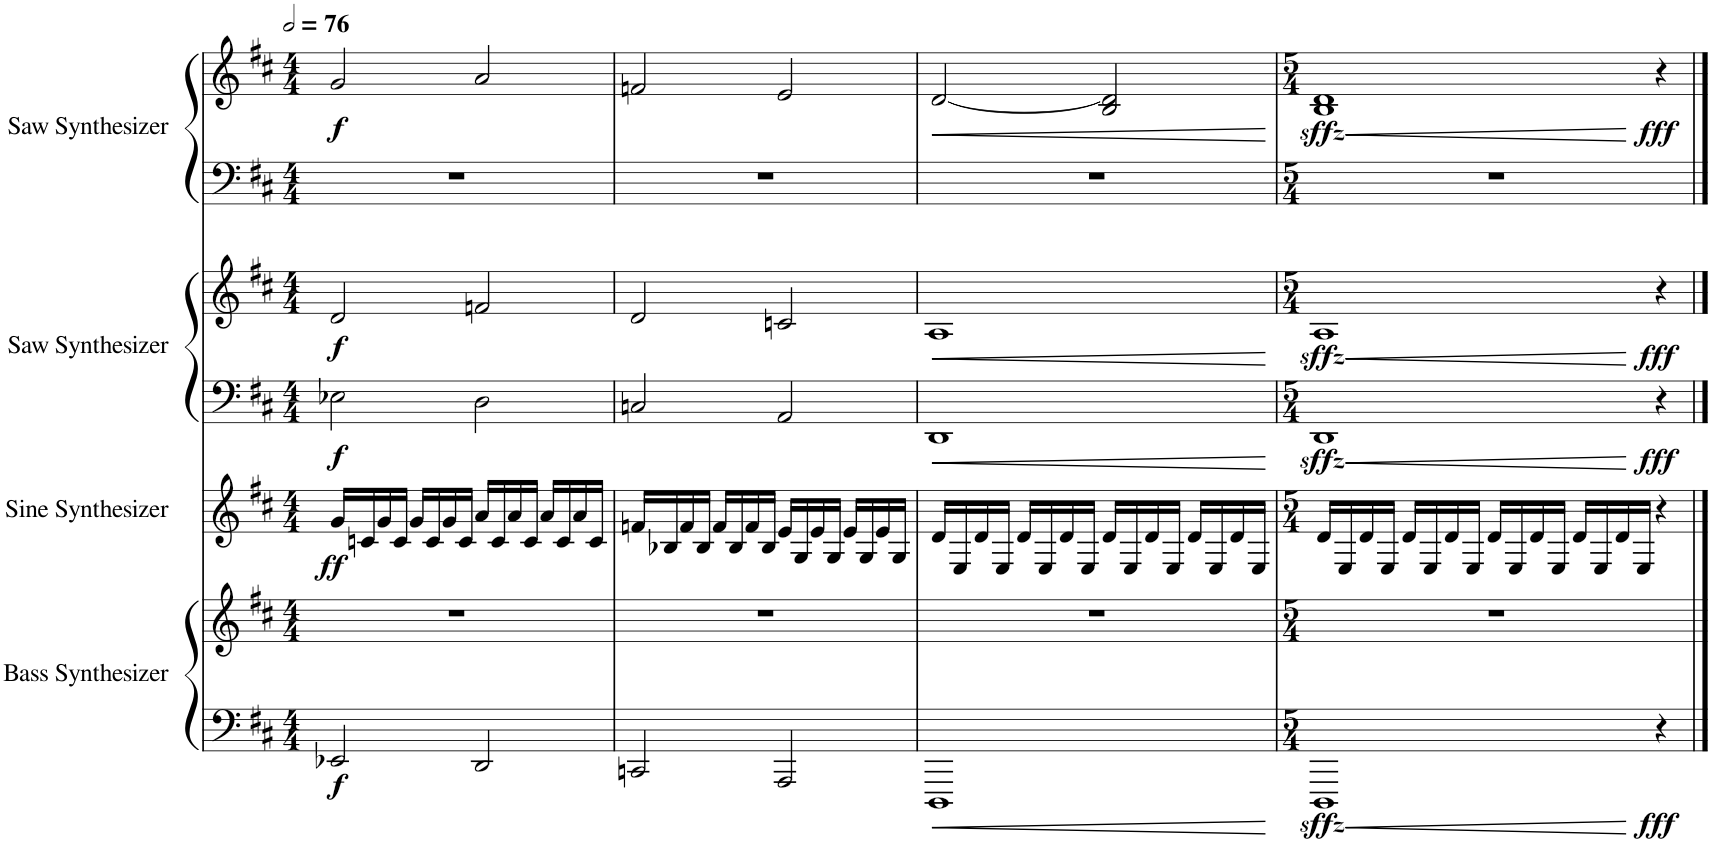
**kern	**kern	**dynam	**kern	**dynam	**kern	**kern	**dynam	**kern	**kern	**dynam
*part4	*part4	*part4	*part3	*part3	*part2	*part2	*part2	*part1	*part1	*part1
*staff7	*staff6	*staff6/7	*staff5	*staff5	*staff4	*staff3	*staff3/4	*staff2	*staff1	*staff1/2
*I"Bass Synthesizer	*	*	*I"Sine Synthesizer	*	*I"Saw Synthesizer	*	*	*I"Saw Synthesizer	*	*
*I'Synth.	*	*	*I'Synth.	*	*I'Synth.	*	*	*I'Synth.	*	*
*clefF4	*clefG2	*	*clefG2	*	*clefF4	*clefG2	*	*clefF4	*clefG2	*
*k[f#c#]	*k[f#c#]	*	*k[f#c#]	*	*k[f#c#]	*k[f#c#]	*	*k[f#c#]	*k[f#c#]	*
*M4/4	*M4/4	*	*M4/4	*	*M4/4	*M4/4	*	*M4/4	*M4/4	*
*MM152	*MM152	*	*MM152	*	*MM152	*MM152	*	*MM152	*MM152	*
=1	=1	=1	=1	=1	=1	=1	=1	=1	=1	=1
!	!	!LO:DY:b=2	!	!LO:DY:b	!	!	!LO:DY:b=2	!	!	!
!	!	!	!	!	!	!	!LO:DY:n=1:b	!	!	!LO:DY:b
2EE-X/	1r	f	16g/LL	ff	2E-X\	2d/	f f	1r	2g/	f
.	.	.	16cn/	.	.	.	.	.	.	.
.	.	.	16g/	.	.	.	.	.	.	.
.	.	.	16c/JJ	.	.	.	.	.	.	.
.	.	.	16g/LL	.	.	.	.	.	.	.
.	.	.	16c/	.	.	.	.	.	.	.
.	.	.	16g/	.	.	.	.	.	.	.
.	.	.	16c/JJ	.	.	.	.	.	.	.
2DD/	.	.	16a/LL	.	2D\	2fn/	.	.	2a/	.
.	.	.	16c/	.	.	.	.	.	.	.
.	.	.	16a/	.	.	.	.	.	.	.
.	.	.	16c/JJ	.	.	.	.	.	.	.
.	.	.	16a/LL	.	.	.	.	.	.	.
.	.	.	16c/	.	.	.	.	.	.	.
.	.	.	16a/	.	.	.	.	.	.	.
.	.	.	16c/JJ	.	.	.	.	.	.	.
=2	=2	=2	=2	=2	=2	=2	=2	=2	=2	=2
2CCn/	1r	.	16fn/LL	.	2Cn/	2d/	.	1r	2fn/	.
.	.	.	16B-X/	.	.	.	.	.	.	.
.	.	.	16f/	.	.	.	.	.	.	.
.	.	.	16B-/JJ	.	.	.	.	.	.	.
.	.	.	16f/LL	.	.	.	.	.	.	.
.	.	.	16B-/	.	.	.	.	.	.	.
.	.	.	16f/	.	.	.	.	.	.	.
.	.	.	16B-/JJ	.	.	.	.	.	.	.
2AAA/	.	.	16e/LL	.	2AA/	2cn/	.	.	2e/	.
.	.	.	16G/	.	.	.	.	.	.	.
.	.	.	16e/	.	.	.	.	.	.	.
.	.	.	16G/JJ	.	.	.	.	.	.	.
.	.	.	16e/LL	.	.	.	.	.	.	.
.	.	.	16G/	.	.	.	.	.	.	.
.	.	.	16e/	.	.	.	.	.	.	.
.	.	.	16G/JJ	.	.	.	.	.	.	.
=3	=3	=3	=3	=3	=3	=3	=3	=3	=3	=3
!	!	!	!	!	!	!	!LO:HP:b	!	!	!LO:HP:b
1DDD	1r	.	16d/LL	.	1DD	1A	<	1r	[2d/	<
.	.	.	16E/	.	.	.	.	.	.	.
.	.	.	16d/	.	.	.	.	.	.	.
.	.	.	16E/JJ	.	.	.	.	.	.	.
.	.	.	16d/LL	.	.	.	.	.	.	.
.	.	.	16E/	.	.	.	.	.	.	.
.	.	.	16d/	.	.	.	.	.	.	.
.	.	.	16E/JJ	.	.	.	.	.	.	.
.	.	.	16d/LL	.	.	.	.	.	2B/ 2d/]	.
.	.	.	16E/	.	.	.	.	.	.	.
.	.	.	16d/	.	.	.	.	.	.	.
.	.	.	16E/JJ	.	.	.	.	.	.	.
.	.	.	16d/LL	.	.	.	.	.	.	.
.	.	.	16E/	.	.	.	.	.	.	.
.	.	.	16d/	.	.	.	.	.	.	.
.	.	.	16E/JJ	.	.	.	.	.	.	.
.	.	.	.	.	.	.	[	.	.	[
=4	=4	=4	=4	=4	=4	=4	=4	=4	=4	=4
*M5/4	*M5/4	*	*M5/4	*	*M5/4	*M5/4	*	*M5/4	*M5/4	*
!	!	!LO:DY:b=2	!	!	!	!	!LO:HP:b	!	!	!LO:HP:b
!	!	!	!	!	!	!	!LO:DY:n=1:b=2	!	!	!
!	!	!	!	!	!	!	!LO:DY:n=2:b	!	!	!LO:DY:n=1:b
1DDD	4%5r	sffz	16d/LL	.	1DD	1A	< sffz sffz	4%5r	1B 1d	< sffz
.	.	.	16E/	.	.	.	.	.	.	.
.	.	.	16d/	.	.	.	.	.	.	.
.	.	.	16E/JJ	.	.	.	.	.	.	.
.	.	.	16d/LL	.	.	.	.	.	.	.
.	.	.	16E/	.	.	.	.	.	.	.
.	.	.	16d/	.	.	.	.	.	.	.
.	.	.	16E/JJ	.	.	.	.	.	.	.
.	.	.	16d/LL	.	.	.	.	.	.	.
.	.	.	16E/	.	.	.	.	.	.	.
.	.	.	16d/	.	.	.	.	.	.	.
.	.	.	16E/JJ	.	.	.	.	.	.	.
.	.	.	16d/LL	.	.	.	.	.	.	.
.	.	.	16E/	.	.	.	.	.	.	.
.	.	.	16d/	.	.	.	.	.	.	.
.	.	.	16E/JJ	.	.	.	.	.	.	.
!	!	!LO:DY:b=2	!	!	!	!	!LO:DY:n=3:b=2	!	!	!
!	!	!	!	!	!	!	!LO:DY:n=4:b	!	!	!LO:DY:n=2:b
4r	.	fff	4r	.	4r	4r	[ fff fff	.	4r	[ fff
==	==	==	==	==	==	==	==	==	==	==
*-	*-	*-	*-	*-	*-	*-	*-	*-	*-	*-
